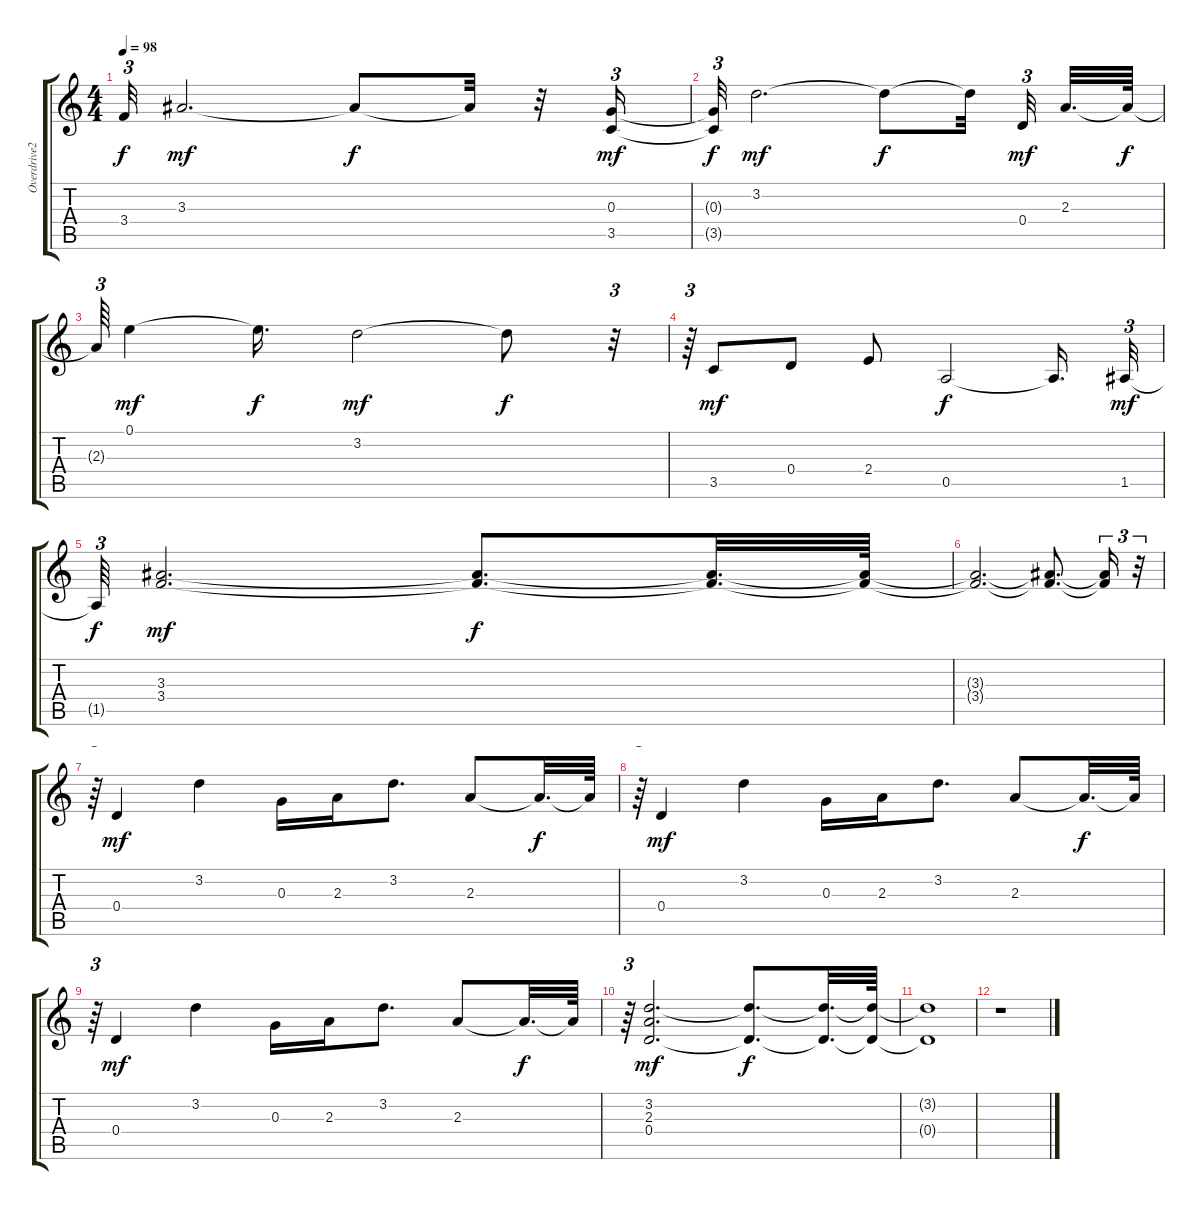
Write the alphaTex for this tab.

\track ("Overdrive2" "Overdrive2") {instrument overdrivenguitar}
\staff {score tabs}
\tuning (E4 B3 G3 D3 A2 E2) {hide}
\ts (4 4)
\tempo 98
\clef g2
\ks c
3.4{t}.32{tu (3 2) dy f} 3.3.2{d dy mf} 3.3{t}.8{dy f} 3.3{t}.32 r.32 (0.3 3.5).16{tu (3 2) dy mf} |
(0.3{t} 3.5{t}).32{tu (3 2) dy f} 3.2.2{d dy mf} 3.2{t}.8{dy f} 3.2{t}.32{beam splitsecondary} 0.4.32{tu (3 2) dy mf beam splitsecondary} 2.3.32{d} 2.3{t}.64{dy f} |
2.3{t}.64{tu (3 2)} 0.1.4{dy mf} 0.1{t}.16{d dy f} 3.2.2{dy mf} 3.2{t}.8{dy f} r.32{tu (3 2)} |
r.64{tu (3 2)} 3.5.8{dy mf} 0.4.8 2.4.8 0.5.2{dy f} 0.5{t}.16{d} 1.5.32{tu (3 2) dy mf} |
1.5{t}.64{tu (3 2) dy f} (3.3 3.4).2{d dy mf} (3.3{t} 3.4{t}).8{d dy f} (3.3{t} 3.4{t}).32{d} (3.3{t} 3.4{t}).64 |
(3.3{t} 3.4{t}).2{d} (3.3{t} 3.4{t}).8{d} (3.3{t} 3.4{t}).16{tu (3 2)} r.32{tu (3 2)} |
r.64{tu (3 2)} 0.4.4{dy mf} 3.2.4 0.3.16 2.3.16 3.2.8{d} 2.3.8 2.3{t}.32{d dy f} 2.3{t}.64 |
r.64{tu (3 2)} 0.4.4{dy mf} 3.2.4 0.3.16 2.3.16 3.2.8{d} 2.3.8 2.3{t}.32{d dy f} 2.3{t}.64 |
r.64{tu (3 2)} 0.4.4{dy mf} 3.2.4 0.3.16 2.3.16 3.2.8{d} 2.3.8 2.3{t}.32{d dy f} 2.3{t}.64 |
r.64{tu (3 2)} (3.2 2.3 0.4).2{d dy mf} (3.2{t} 0.4{t}).8{d dy f} (3.2{t} 0.4{t}).32{d} (3.2{t} 0.4{t}).64 |
(3.2{t} 0.4{t}).1 |
r.1
